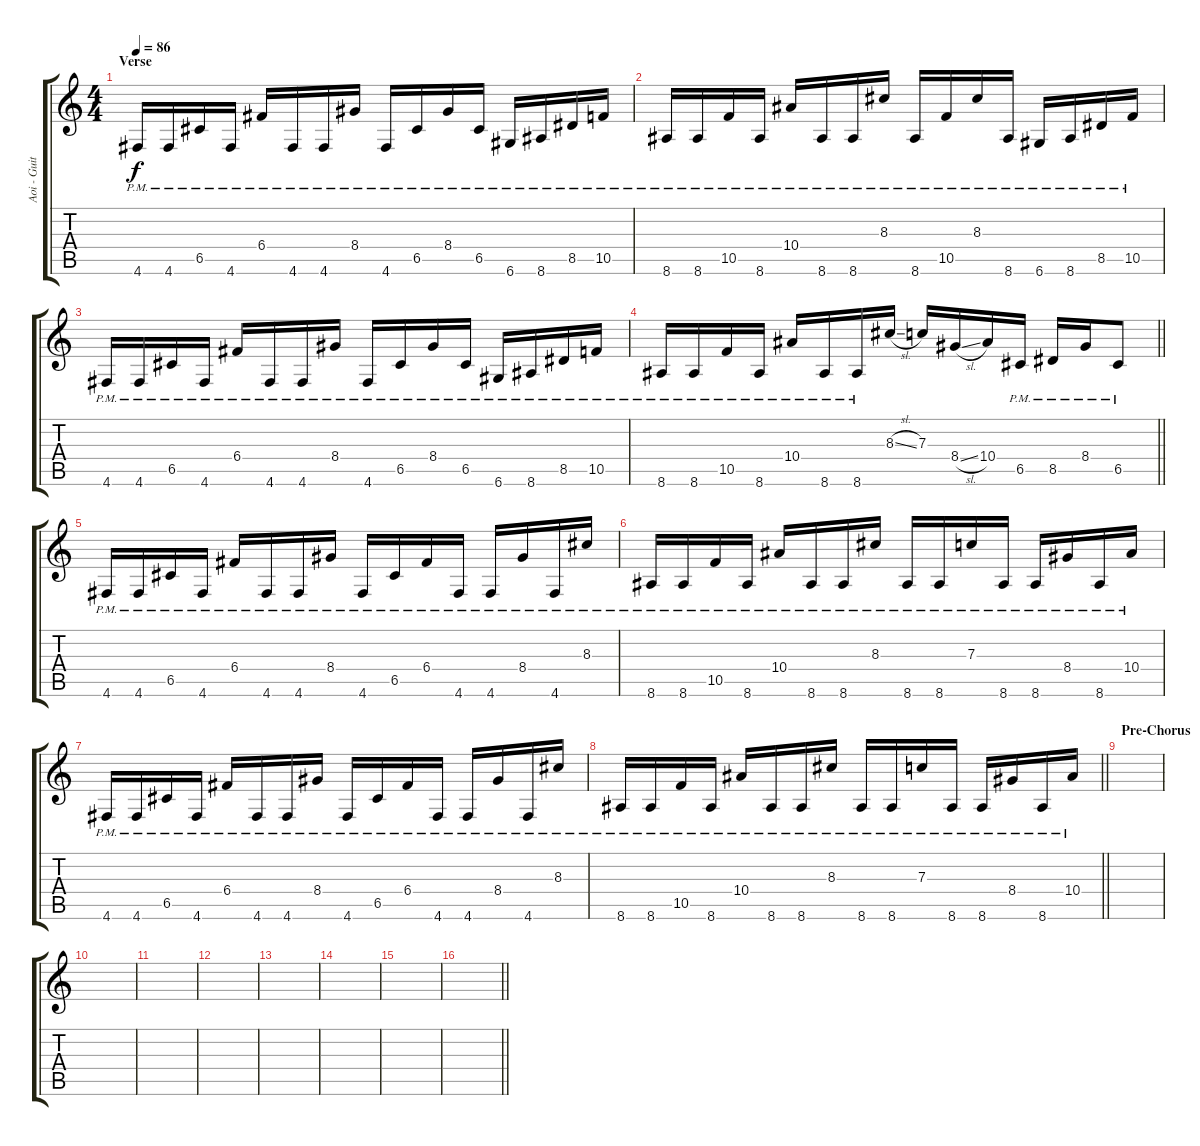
\track ("Aoi - Guitar 2 [Low Neck]" "Aoi - Guit") {instrument overdrivenguitar}
\staff {score tabs}
\tuning (D4 A3 F3 C3 G2 D2) {hide}
\ts (4 4)
\section ("" "Verse")
\tempo 86
\clef g2
\ks c
4.6{pm}.16{dy f} 4.6{pm}.16 6.5{pm}.16 4.6{pm}.16 6.4{pm}.16 4.6{pm}.16 4.6{pm}.16 8.4{pm}.16 4.6{pm}.16 6.5{pm}.16 8.4{pm}.16 6.5{pm}.16 6.6{pm}.16 8.6{pm}.16 8.5{pm}.16 10.5{pm}.16 |
8.6{pm}.16 8.6{pm}.16 10.5{pm}.16 8.6{pm}.16 10.4{pm}.16 8.6{pm}.16 8.6{pm}.16 8.3{pm}.16 8.6{pm}.16 10.5{pm}.16 8.3{pm}.16 8.6{pm}.16 6.6{pm}.16 8.6{pm}.16 8.5{pm}.16 10.5{pm}.16 |
4.6{pm}.16 4.6{pm}.16 6.5{pm}.16 4.6{pm}.16 6.4{pm}.16 4.6{pm}.16 4.6{pm}.16 8.4{pm}.16 4.6{pm}.16 6.5{pm}.16 8.4{pm}.16 6.5{pm}.16 6.6{pm}.16 8.6{pm}.16 8.5{pm}.16 10.5{pm}.16 |
\barLineRight lightlight
8.6{pm}.16 8.6{pm}.16 10.5{pm}.16 8.6{pm}.16 10.4{pm}.16 8.6{pm}.16 8.6{pm}.16 8.3{sl}.16 7.3.16 8.4{sl}.16 10.4.16 6.5{pm}.16 8.5{pm}.16 8.4{pm}.16 6.5{pm}.8 |
4.6{pm}.16 4.6{pm}.16 6.5{pm}.16 4.6{pm}.16 6.4{pm}.16 4.6{pm}.16 4.6{pm}.16 8.4{pm}.16 4.6{pm}.16 6.5{pm}.16 6.4{pm}.16 4.6{pm}.16 4.6{pm}.16 8.4{pm}.16 4.6{pm}.16 8.3{pm}.16 |
8.6{pm}.16 8.6{pm}.16 10.5{pm}.16 8.6{pm}.16 10.4{pm}.16 8.6{pm}.16 8.6{pm}.16 8.3{pm}.16 8.6{pm}.16 8.6{pm}.16 7.3{pm}.16 8.6{pm}.16 8.6{pm}.16 8.4{pm}.16 8.6{pm}.16 10.4{pm}.16 |
4.6{pm}.16 4.6{pm}.16 6.5{pm}.16 4.6{pm}.16 6.4{pm}.16 4.6{pm}.16 4.6{pm}.16 8.4{pm}.16 4.6{pm}.16 6.5{pm}.16 6.4{pm}.16 4.6{pm}.16 4.6{pm}.16 8.4{pm}.16 4.6{pm}.16 8.3{pm}.16 |
\barLineRight lightlight
8.6{pm}.16 8.6{pm}.16 10.5{pm}.16 8.6{pm}.16 10.4{pm}.16 8.6{pm}.16 8.6{pm}.16 8.3{pm}.16 8.6{pm}.16 8.6{pm}.16 7.3{pm}.16 8.6{pm}.16 8.6{pm}.16 8.4{pm}.16 8.6{pm}.16 10.4{pm}.16 |
\section ("" "Pre-Chorus")
|
|
|
|
|
|
|
\barLineRight lightlight
